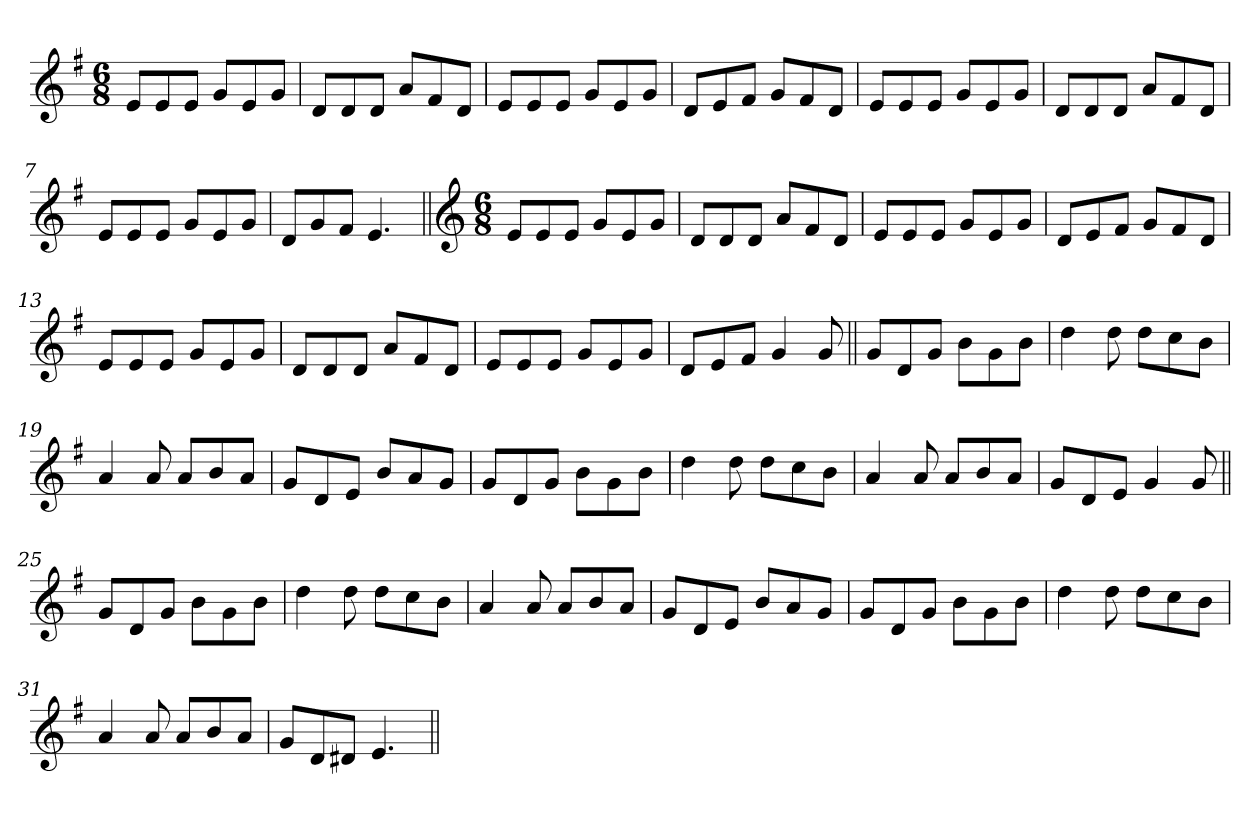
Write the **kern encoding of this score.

**kern
*part1
*staff1
*clefG2
*k[f#]
*e:
*M6/8
=1
8e/L
8e/
8e/J
8g/L
8e/
8g/J
=2
8d/L
8d/
8d/J
8a/L
8f#/
8d/J
=3
8e/L
8e/
8e/J
8g/L
8e/
8g/J
=4
8d/L
8e/
8f#/J
8g/L
8f#/
8d/J
=5
8e/L
8e/
8e/J
8g/L
8e/
8g/J
=6
8d/L
8d/
8d/J
8a/L
8f#/
8d/J
!!LO:LB:g=z
=7
8e/L
8e/
8e/J
8g/L
8e/
8g/J
=8
8d/L
8g/
8f#/J
4.e/
=9||
*clefG2
*M6/8
8e/L
8e/
8e/J
8g/L
8e/
8g/J
=10
8d/L
8d/
8d/J
8a/L
8f#/
8d/J
=11
8e/L
8e/
8e/J
8g/L
8e/
8g/J
=12
8d/L
8e/
8f#/J
8g/L
8f#/
8d/J
!!LO:LB:g=z
=13
8e/L
8e/
8e/J
8g/L
8e/
8g/J
=14
8d/L
8d/
8d/J
8a/L
8f#/
8d/J
=15
8e/L
8e/
8e/J
8g/L
8e/
8g/J
=16
8d/L
8e/
8f#/J
4g/
8g/
=17||
8g/L
8d/
8g/J
8b\L
8g\
8b\J
=18
4dd\
8dd\
8dd\L
8cc\
8b\J
=19
4a/
8a/
8a/L
8b/
8a/J
!!LO:LB:g=z
=20
8g/L
8d/
8e/J
8b/L
8a/
8g/J
=21
8g/L
8d/
8g/J
8b\L
8g\
8b\J
=22
4dd\
8dd\
8dd\L
8cc\
8b\J
=23
4a/
8a/
8a/L
8b/
8a/J
=24
8g/L
8d/
8e/J
4g/
8g/
=25||
8g/L
8d/
8g/J
8b\L
8g\
8b\J
=26
4dd\
8dd\
8dd\L
8cc\
8b\J
!!LO:LB:g=z
=27
4a/
8a/
8a/L
8b/
8a/J
=28
8g/L
8d/
8e/J
8b/L
8a/
8g/J
=29
8g/L
8d/
8g/J
8b\L
8g\
8b\J
=30
4dd\
8dd\
8dd\L
8cc\
8b\J
=31
4a/
8a/
8a/L
8b/
8a/J
=32
8g/L
8d/
8d#X/J
4.e/
=||
*-
